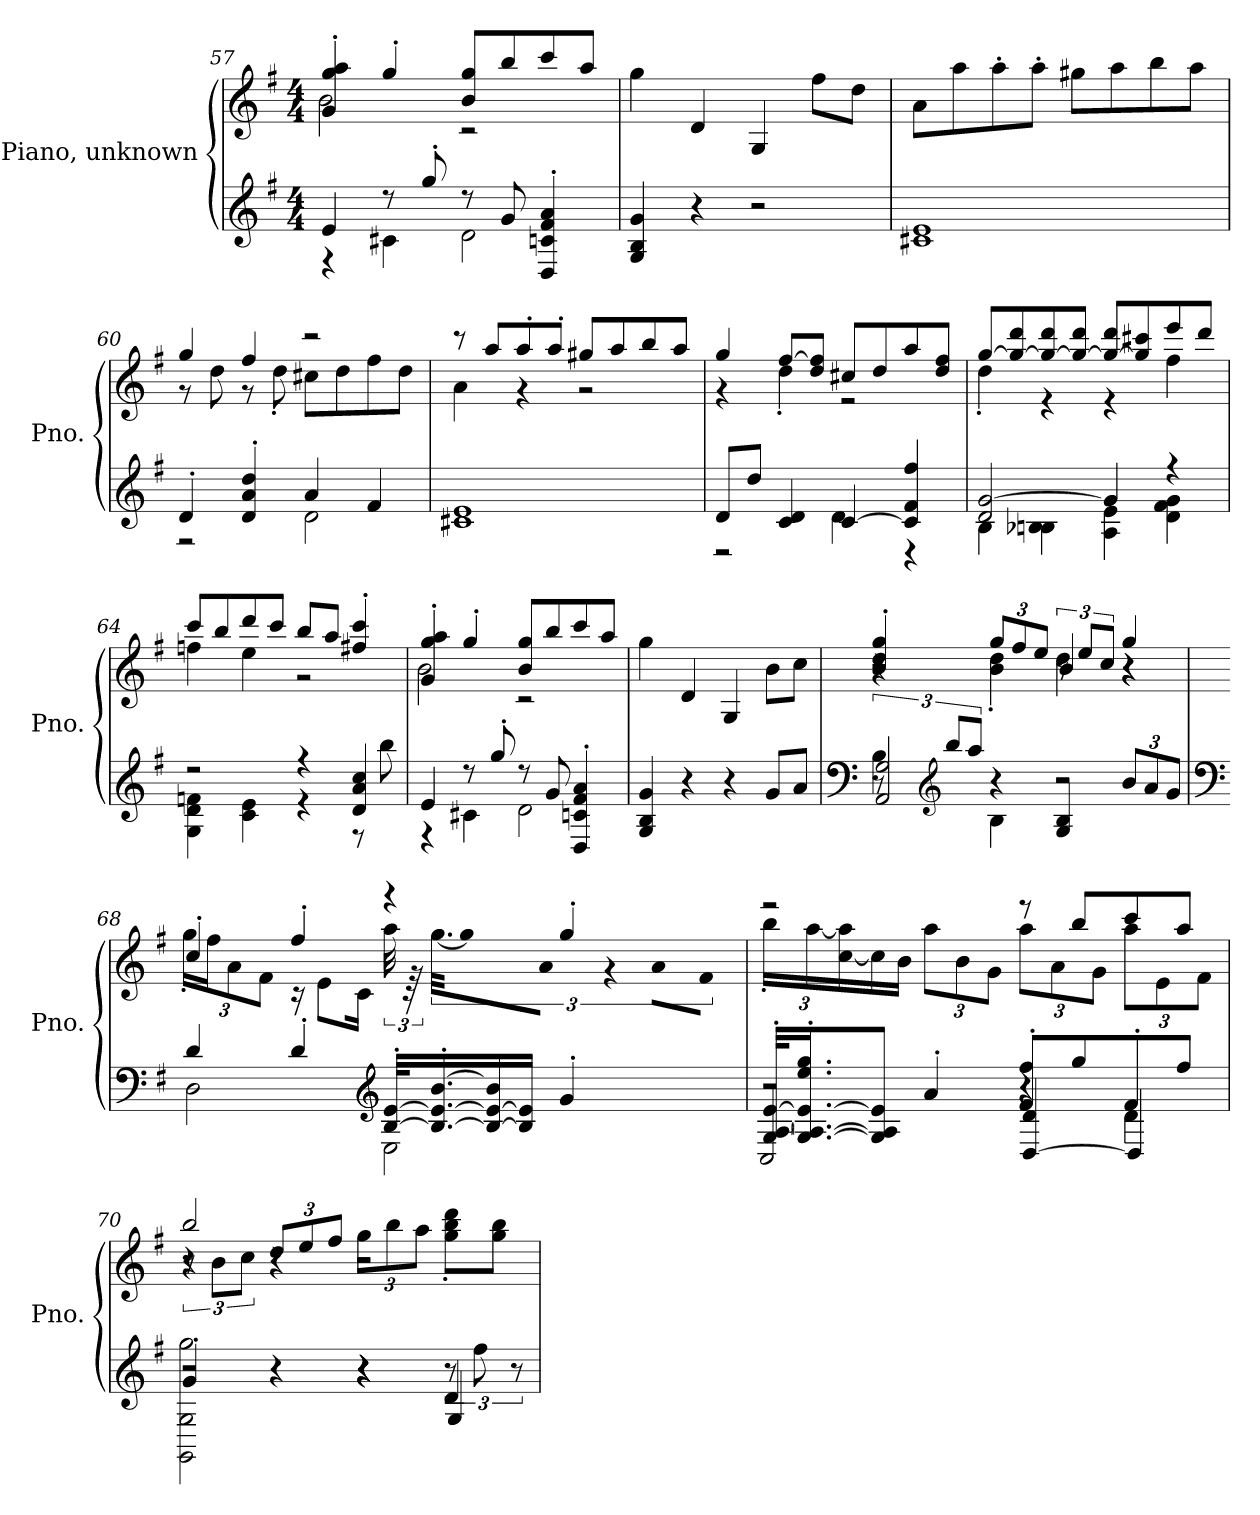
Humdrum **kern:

**kern	**kern
*part1	*part1
*staff2	*staff1
*I"Piano, unknown	*
*I'Pno.	*
*clefG2	*clefG2
*k[f#]	*k[f#]
*M4/4	*M4/4
=57	=57
*^	*^
4e/	4r	4g/' 4gg/' 4aa/'	2b\
8r	4c#X\	4gg'/	.
8gg'/	.	.	.
8r	2d\	8b/ 8gg/L	2r
8g/	.	8bb/	.
4D/' 4cn/' 4f#/' 4a/'	.	8ccc/	.
.	.	8aa/J	.
*v	*v	*	*
*	*v	*v
=58	=58
4G/ 4B/ 4g/	4gg\
4r	4d/
2r	4G/
.	8ff#\L
.	8dd\J
!!LO:LB:g=z
=59	=59
1c#X 1e	8a\L
.	8aa\
.	8aa'\
.	8aa'\J
.	8gg#X\L
.	8aa\
.	8bb\
.	8aa\J
=60	=60
*^	*^
4d'/	2r	4gg/	8r
.	.	.	8dd\
4d/' 4a/' 4dd/'	.	4ff#/	8r
.	.	.	8dd'\
4a/	2d\	2r	8cc#X\L
.	.	.	8dd\
4f#/	.	.	8ff#\
.	.	.	8dd\J
*v	*v	*	*
=61	=61	=61
1c#X 1e	8r	4a\
.	8aa/L	.
.	8aa'/	4r
.	8aa'/J	.
.	8gg#X/L	2r
.	8aa/	.
.	8bb/	.
.	8aa/J	.
=62	=62	=62
*^	*	*
8d/L	2r	4gg/	4r
8dd/J	.	.	.
4c/ 4d/	.	[8ff#/L	4dd'\
.	.	8dd/ 8ff#/]J	.
[4c/	4d\	8cc#X/L	2r
.	.	8dd/	.
4c/] 4f#/ 4ff#/	4r	8aa/	.
.	.	8dd/ 8ff#/J	.
!!LO:LB:g=z	!!
=63	=63	=63	=63
2d/ [2g/	4B\	[8gg/L	4dd'\
.	.	8gg/_ 8ddd/	.
.	4B-X\ 4Bn\	8gg/_ 8ddd/	4r
.	.	8gg/_ 8ddd/J	.
4g/]	4A\ 4e\	8gg/_ 8ddd/L	4r
.	.	8gg/] 8ccc#X/	.
4r	4d\ 4f#\ 4g\	8eee/	4ff#\
.	.	8ddd/J	.
=64	=64	=64	=64
2r	4G\ 4d\ 4fn\	8ccc/L	4ffn\
.	.	8bb/	.
.	4c\ 4e\	8ddd/	4ee\
.	.	8ccc/J	.
4r	4r	8bb/L	2r
.	.	8aa/J	.
4d/ 4a/ 4cc/	8r	4ff#X/' 4ccc/'	.
.	8bb\	.	.
=65	=65	=65	=65
4e/	4r	4g/' 4gg/' 4aa/'	2b\
8r	4c#X\	4gg'/	.
8gg'/	.	.	.
8r	2d\	8b/ 8gg/L	2r
8g/	.	8bb/	.
4D/' 4cn/' 4f#/' 4a/'	.	8ccc/	.
.	.	8aa/J	.
*v	*v	*	*
*	*v	*v
=66	=66
4G/ 4B/ 4g/	4gg\
4r	4d/
4r	4G/
8g/L	8b\L
8a/J	8cc\J
!!LO:LB:g=z
=67	=67
*clefF4	*
*^	*^
*	*^	*	*^
12r	4B\	2AA/ 2G/	4b/' 4dd/' 4gg/'	4r	2r
*clefG2	*	*	*	*	*
12bb/L	.	.	.	.	.
12aa/J	.	.	.	.	.
*	*	*	*Xbrackettup	*	*
4r	4B\	.	12gg/L	4b\' 4dd\'	.
.	.	.	12ff#/	.	.
.	.	.	12ee/J	.	.
*	*	*	*brackettup	*	*
4G/ 4B/	2r	2r	12r	4dd\	4b/
.	.	.	12ee/L	.	.
.	.	.	12cc/J	.	.
*Xbrackettup	*	*	*	*	*
12b/L	.	.	4gg/	4r	4r
12a/	.	.	.	.	.
12g/J	.	.	.	.	.
*v	*v	*v	*	*	*
*	*v	*v	*v
=68	=68
*clefF4	*
*^	*^
*	*	*	*Xbrackettup
4d/	2D\	4cc'/	24gg'\LL
.	.	.	24ff#\J
.	.	.	12a\
.	.	.	12f#\J
4d'/	.	4ff#'/	16r
.	.	.	8e\L
.	.	.	16c\Jk
*clefG2	*	*	*
*	*	*	*brackettup
[32B/' [32e/'KLL	2E\	4r	48aa\
.	.	.	96r
16.B/_' 16.e/_' [16.b/'	.	.	[48.gg\KKL
.	.	.	8gg\]
16B/_ 16e/_ 16b/]	.	.	.
16B/] 16e/]JJ	.	.	16a\Jk
4g'/	.	4gg'/	16r
.	.	.	8a\L
.	.	.	16f#\Jk
!!LO:PB:g=z	!!
=69	=69	=69	=69
*	*^	*	*
*	*	*	*	*Xbrackettup
[32G/' [32A/' [32e/'KLL	2r	2C/	2r	24bb'\LL
16.G/_' 16.A/_' 16.e/_' 16.ee/' 16.gg/'J	.	.	.	.
.	.	.	.	[24aa\
.	.	.	.	[24cc\ 24aa\]
8G/] 8A/] 8e/]J	.	.	.	16cc\]
.	.	.	.	16b\JJ
4a'/	.	.	.	12aa\L
.	.	.	.	12b\
.	.	.	.	12g\J
8f#/' 8ff#/'L	4r	[4D/ 4d/	8r	12aa\L
.	.	.	.	12a\
8gg/	.	.	8bb/L	.
.	.	.	.	12g\J
8f#'/	4d\	4D/]	8ccc/	12aa\L
.	.	.	.	12e\
8ff#/J	.	.	8aa/J	.
.	.	.	.	12f#\J
=70	=70	=70	=70	=70
*	*	*	*	*brackettup
*	*	*	*	*^
4g'/	2GG\ 2G\ 2gg\	2r	2bb/	12r	4r
.	.	.	.	12b\L	.
.	.	.	.	12cc\J	.
*	*	*	*	*	*Xbrackettup
4r	.	.	.	4r	12dd/L
.	.	.	.	.	12ee/
.	.	.	.	.	12ff#/J
4r	4r	4r	2r	12gg\L	2r
.	.	.	.	12bb\	.
.	.	.	.	12aa\J	.
*	*brackettup	*	*	*	*
4d/	12r	4G/	.	8gg\' 8bb\' 8ddd\'L	.
.	12ff#\	.	.	.	.
.	.	.	.	8gg\ 8bb\J	.
.	12r	.	.	.	.
*v	*v	*v	*	*	*
*	*v	*v	*v
=	=
*-	*-
